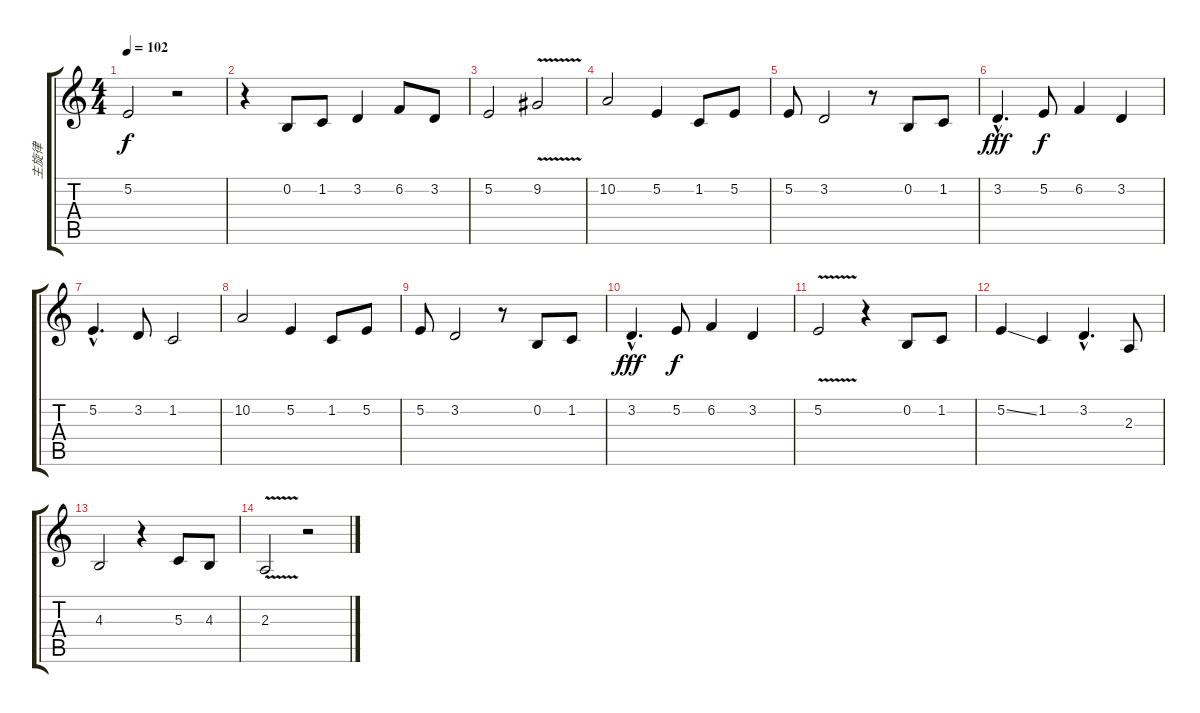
\track ("主旋律" "主旋律") {instrument panflute}
\staff {score tabs}
\tuning (E4 B3 G3 D3 A2 E2) {hide}
\ts (4 4)
\tempo 102
\clef g2
\ks c
5.2.2{dy f} r.2 |
r.4 0.2.8 1.2.8 3.2.4 6.2.8 3.2.8 |
5.2.2 9.2{v}.2 |
10.2.2 5.2.4 1.2.8 5.2.8 |
5.2.8 3.2.2 r.8 0.2.8 1.2.8 |
3.2{hac}.4{d dy fff} 5.2.8{dy f} 6.2.4 3.2.4 |
5.2{hac}.4{d} 3.2.8 1.2.2 |
10.2.2 5.2.4 1.2.8 5.2.8 |
5.2.8 3.2.2 r.8 0.2.8 1.2.8 |
3.2{hac}.4{d dy fff} 5.2.8{dy f} 6.2.4 3.2.4 |
5.2{v}.2 r.4 0.2.8 1.2.8 |
5.2{ss}.4 1.2.4 3.2{hac}.4{d} 2.3.8 |
4.3.2 r.4 5.3.8 4.3.8 |
2.3{v}.2 r.2
